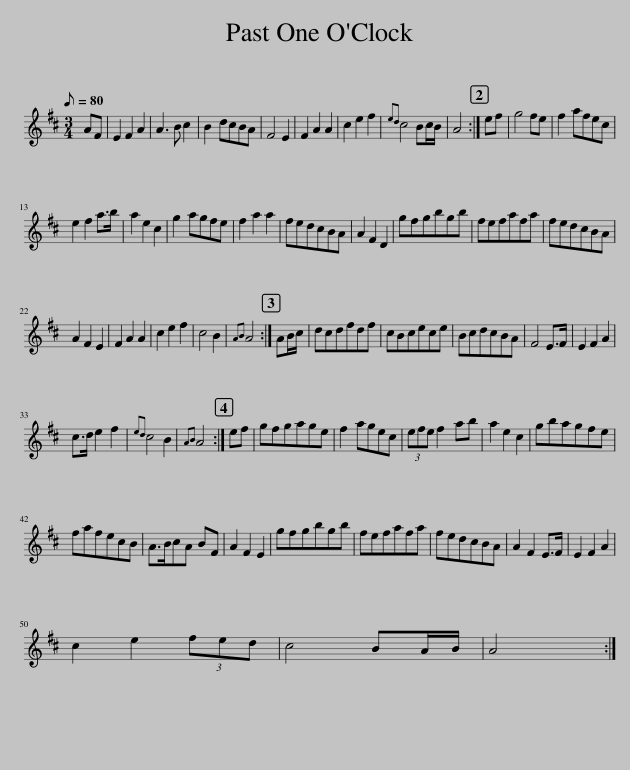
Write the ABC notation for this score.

X:1
L:1/8
Q:1/8=80
M:3/4
I:linebreak $
K:D
V:1 treble
V:1
 AF | E2 F2 A2 | A3 B c2 | B2 dcBA | F4 E2 | %5
 F2 A2 A2 | c2 e2 f2 |{ed} c4 Bc/B/ | A4 :| ef | %10
 g4 fe | f2 afec |$ e2 f2 a>b | a2 e2 c2 | g2 agfe | %15
 f2 a2 a2 | fedcBA | A2 F2 D2 | gfgbgb | fefafa | %20
 fedcBA |$ A2 F2 E2 | F2 A2 A2 | c2 e2 f2 | c4 B2 | %25
{AB} A4 :| AB/c/ | dcdfdf | cBcece | BcdcBA | %30
 F4 E>F | E2 F2 A2 |$ c>d e2 f2 |{ed} c4 B2 |{AB} A4 :| %35
 ef | gfgage | f2 agec | (3efe f2 ab | a2 e2 c2 | %40
 gbagfe |$ fafecB | A>BcA BF | A2 F2 E2 | gfgbgb | %45
 fefafa | fedcBA | A2 F2 E>F | E2 F2 A2 |$ c2 e2 (3fed | %50
 c4 BA/B/ | A4 :| %52
